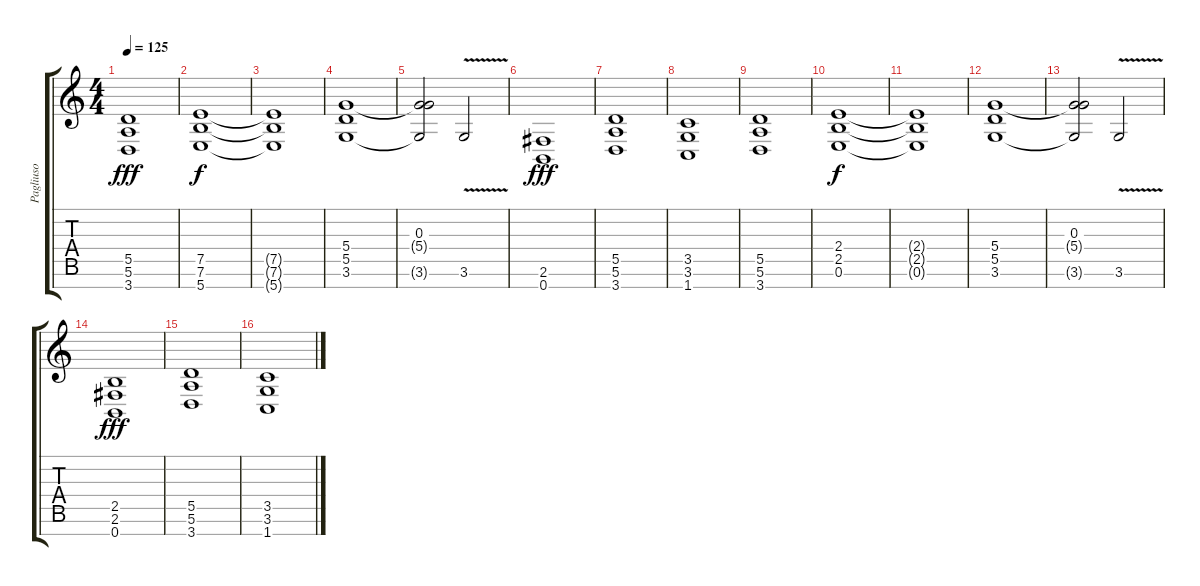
\track ("Pagliuso" "Pagliuso") {instrument distortionguitar}
\staff {score tabs}
\tuning (E4 B3 G3 D3 A2 E2 B1) {hide}
\ts (4 4)
\tempo 125
\clef g2
\ks c
(5.5 5.6 3.7).1{dy fff} |
(7.5 7.6 5.7).1{dy f volume 16} |
(7.5{t} 7.6{t} 5.7{t}).1 |
(5.4 5.5 3.6).1 |
(0.3 5.4{t} 3.6{t}).2 3.6{v}.2 |
(2.6 0.7).1{dy fff} |
(5.5 5.6 3.7).1 |
(3.5 3.6 1.7).1 |
(5.5 5.6 3.7).1 |
(2.4 2.5 0.6).1{dy f} |
(2.4{t} 2.5{t} 0.6{t}).1 |
(5.4 5.5 3.6).1 |
(0.3 5.4{t} 3.6{t}).2 3.6{v}.2 |
(2.5 2.6 0.7).1{dy fff} |
(5.5 5.6 3.7).1 |
(3.5 3.6 1.7).1
